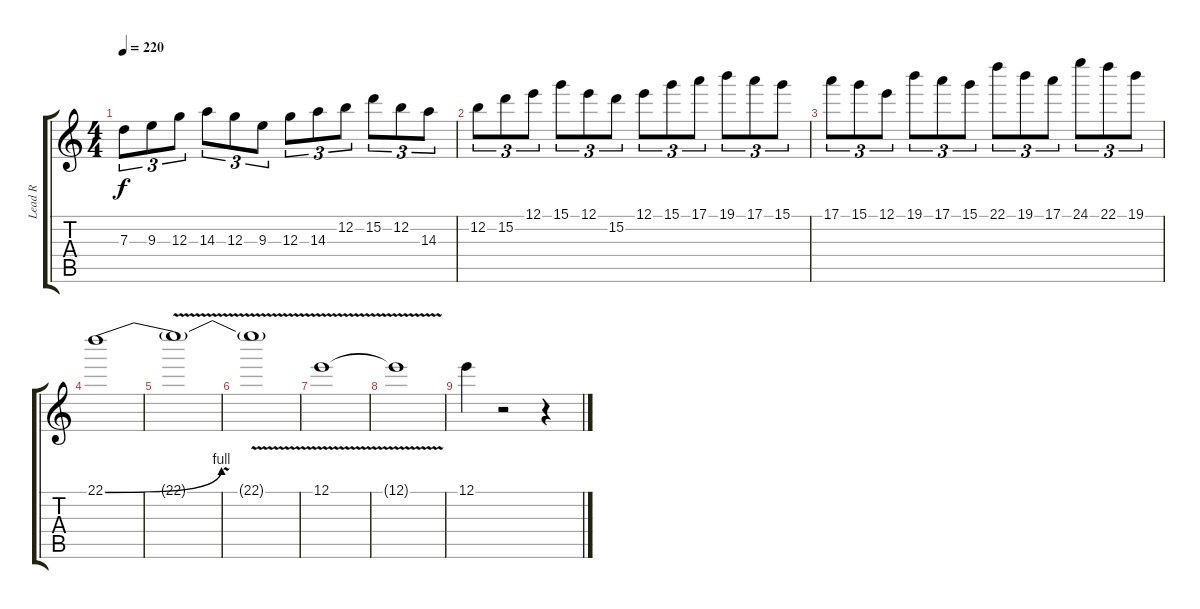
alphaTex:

\track ("Lead R" "Lead R") {instrument distortionguitar}
\staff {score tabs}
\tuning (E4 B3 G3 D3 A2 E2) {hide}
\ts (4 4)
\tempo 220
\clef g2
\ks c
7.3.8{tu (3 2) dy f} 9.3.8{tu (3 2)} 12.3.8{tu (3 2)} 14.3.8{tu (3 2)} 12.3.8{tu (3 2)} 9.3.8{tu (3 2)} 12.3.8{tu (3 2)} 14.3.8{tu (3 2)} 12.2.8{tu (3 2)} 15.2.8{tu (3 2)} 12.2.8{tu (3 2)} 14.3.8{tu (3 2)} |
12.2.8{tu (3 2)} 15.2.8{tu (3 2)} 12.1.8{tu (3 2)} 15.1.8{tu (3 2)} 12.1.8{tu (3 2)} 15.2.8{tu (3 2)} 12.1.8{tu (3 2)} 15.1.8{tu (3 2)} 17.1.8{tu (3 2)} 19.1.8{tu (3 2)} 17.1.8{tu (3 2)} 15.1.8{tu (3 2)} |
17.1.8{tu (3 2)} 15.1.8{tu (3 2)} 12.1.8{tu (3 2)} 19.1.8{tu (3 2)} 17.1.8{tu (3 2)} 15.1.8{tu (3 2)} 22.1.8{tu (3 2)} 19.1.8{tu (3 2)} 17.1.8{tu (3 2)} 24.1.8{tu (3 2)} 22.1.8{tu (3 2)} 19.1.8{tu (3 2)} |
22.1{be (bend 0 0 60 4)}.1 |
22.1{v t}.1 |
22.1{t}.1 |
12.1{v}.1 |
12.1{t}.1 |
12.1.4 r.2 r.4
